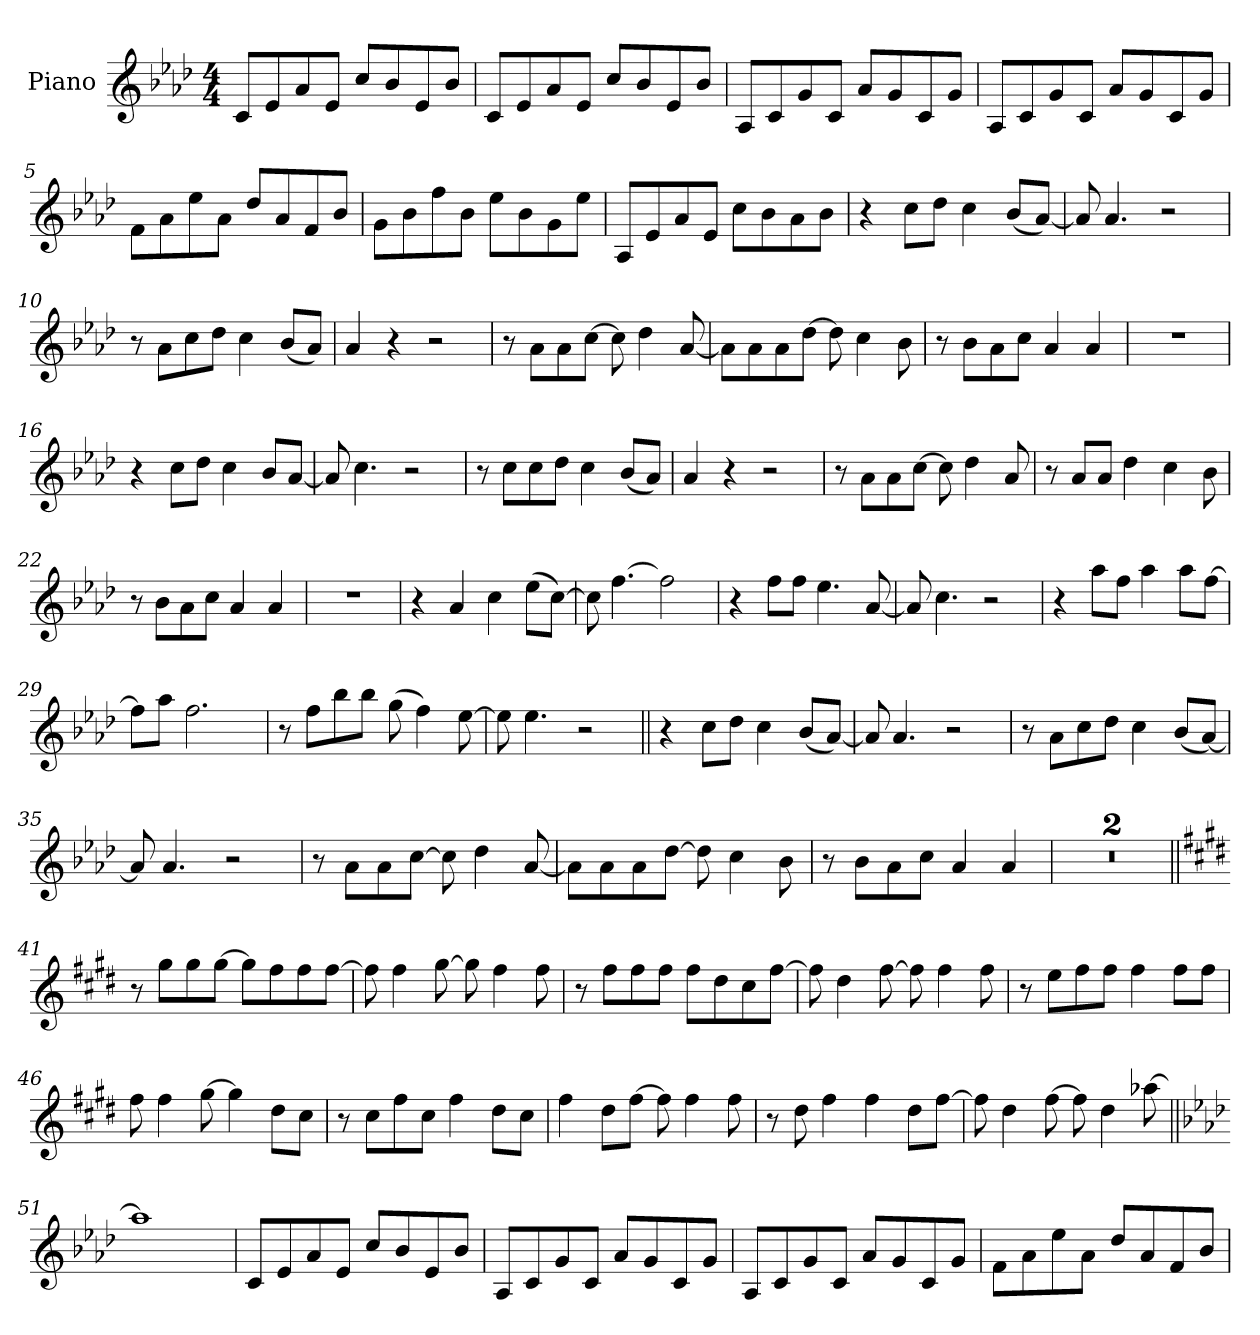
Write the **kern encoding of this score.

**kern
*part1
*staff1
*I"Piano
*I'Pno.
*clefG2
*k[b-e-a-d-]
*M4/4
=1
8c!L
8e-!
8a-!
8e-!J
8cc!L
8b-!
8e-!
8b-!J
=2
8c!L
8e-!
8a-!
8e-!J
8cc!L
8b-!
8e-!
8b-!J
=3
8A-!L
8c!
8g!
8c!J
8a-!L
8g!
8c!
8g!J
=4
8A-!L
8c!
8g!
8c!J
8a-!L
8g!
8c!
8g!J
=5
8f!L
8a-!
8ee-!
8a-!J
8dd-!L
8a-!
8f!
8b-!J
=6
8g!L
8b-!
8ff!
8b-!J
8ee-!L
8b-!
8g!
8ee-!J
=7
8A-!L
8e-!
8a-!
8e-!J
8cc!L
8b-!
8a-!
8b-!J
=8
4r
8ccL
8dd-J
4cc
(<8b-L
[8a-J)
=9
8a-]
4.a-
2r
=10
8r
8a-L
8cc
8dd-J
4cc
(<8b-L
8a-J)
=11
4a-
4r
2r
=12
8r
8a-L
8a-
[8ccJ
8cc]
4dd-
[8a-
=13
8a-L]
8a-
8a-
[8dd-J
8dd-]
4cc
8b-
=14
8r
8b-L
8a-
8ccJ
4a-
4a-
=15
1r
=16
4r
8ccL
8dd-J
4cc
8b-L
[8a-J
=17
8a-]
4.cc
2r
=18
8r
8ccL
8cc
8dd-J
4cc
(<8b-L
8a-J)
=19
4a-
4r
2r
=20
8r
8a-L
8a-
[8ccJ
8cc]
4dd-
8a-
=21
8r
8a-L
8a-J
4dd-
4cc
8b-
=22
8r
8b-L
8a-
8ccJ
4a-
4a-
=23
1r
=24
4r
4a-
4cc
(>8ee-L
[8ccJ)
=25
8cc]
[4.ff
2ff]
=26
4r
8ffL
8ffJ
4.ee-
[8a-
=27
8a-]
4.cc
2r
=28
4r
8aa-L
8ffJ
4aa-
8aa-L
[8ffJ
=29
8ffL]
8aa-J
2.ff
=30
8r
8ffL
8bb-
8bb-J
(>8gg
4ff)
[8ee-
=31
8ee-]
4.ee-
2r
=32||
4r
8ccL
8dd-J
4cc
(<8b-L
[8a-J)
=33
8a-]
4.a-
2r
=34
8r
8a-L
8cc
8dd-J
4cc
(<8b-L
[8a-J)
=35
8a-]
4.a-
2r
=36
8r
8a-L
8a-
[8ccJ
8cc]
4dd-
[8a-
=37
8a-L]
8a-
8a-
[8dd-J
8dd-]
4cc
8b-
=38
8r
8b-L
8a-
8ccJ
4a-
4a-
=39
1r
=40
1r
=41||
*k[f#c#g#d#]
8r
8gg#L
8gg#
[8gg#J
8gg#L]
8ff#
8ff#
[8ff#J
=42
8ff#]
4ff#
[8gg#
8gg#]
4ff#
8ff#
=43
8r
8ff#L
8ff#
8ff#J
8ff#L
8dd#
8cc#
[8ff#J
=44
8ff#]
4dd#
[8ff#
8ff#]
4ff#
8ff#
=45
8r
8eeL
8ff#
8ff#J
4ff#
8ff#L
8ff#J
=46
8ff#
4ff#
[8gg#
4gg#]
8dd#L
8cc#J
=47
8r
8cc#L
8ff#
8cc#J
4ff#
8dd#L
8cc#J
=48
4ff#
8dd#L
[8ff#J
8ff#]
4ff#
8ff#
=49
8r
8dd#
4ff#
4ff#
8dd#L
[8ff#J
=50
8ff#]
4dd#
[8ff#
8ff#]
4dd#
[8aa-X
=51||
*k[b-e-a-d-]
1aa-]
=52
8c!L
8e-!
8a-!
8e-!J
8cc!L
8b-!
8e-!
8b-!J
=53
8A-!L
8c!
8g!
8c!J
8a-!L
8g!
8c!
8g!J
=54
8A-!L
8c!
8g!
8c!J
8a-!L
8g!
8c!
8g!J
=55
8f!L
8a-!
8ee-!
8a-!J
8dd-!L
8a-!
8f!
8b-!J
=
*-
